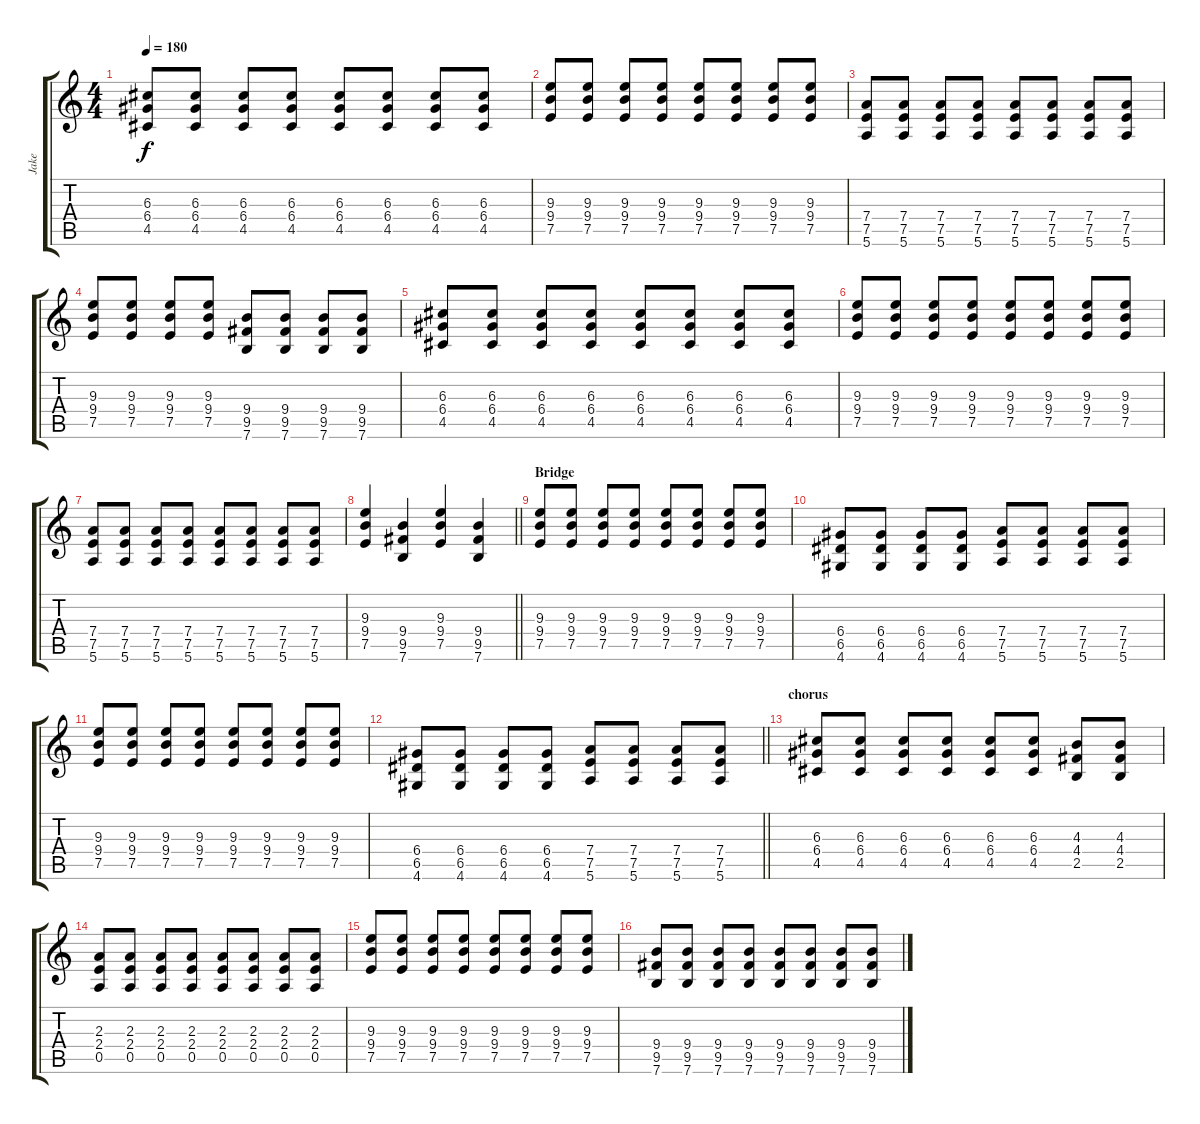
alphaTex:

\track ("Jake" "Jake") {instrument overdrivenguitar}
\staff {score tabs}
\tuning (E4 B3 G3 D3 A2 E2) {hide}
\ts (4 4)
\tempo 180
\clef g2
\ks c
(6.3 6.4 4.5).8{dy f} (6.3 6.4 4.5).8 (6.3 6.4 4.5).8 (6.3 6.4 4.5).8 (6.3 6.4 4.5).8 (6.3 6.4 4.5).8 (6.3 6.4 4.5).8 (6.3 6.4 4.5).8 |
(9.3 9.4 7.5).8 (9.3 9.4 7.5).8 (9.3 9.4 7.5).8 (9.3 9.4 7.5).8 (9.3 9.4 7.5).8 (9.3 9.4 7.5).8 (9.3 9.4 7.5).8 (9.3 9.4 7.5).8 |
(7.4 7.5 5.6).8 (7.4 7.5 5.6).8 (7.4 7.5 5.6).8 (7.4 7.5 5.6).8 (7.4 7.5 5.6).8 (7.4 7.5 5.6).8 (7.4 7.5 5.6).8 (7.4 7.5 5.6).8 |
(9.3 9.4 7.5).8 (9.3 9.4 7.5).8 (9.3 9.4 7.5).8 (9.3 9.4 7.5).8 (9.4 9.5 7.6).8 (9.4 9.5 7.6).8 (9.4 9.5 7.6).8 (9.4 9.5 7.6).8 |
(6.3 6.4 4.5).8 (6.3 6.4 4.5).8 (6.3 6.4 4.5).8 (6.3 6.4 4.5).8 (6.3 6.4 4.5).8 (6.3 6.4 4.5).8 (6.3 6.4 4.5).8 (6.3 6.4 4.5).8 |
(9.3 9.4 7.5).8 (9.3 9.4 7.5).8 (9.3 9.4 7.5).8 (9.3 9.4 7.5).8 (9.3 9.4 7.5).8 (9.3 9.4 7.5).8 (9.3 9.4 7.5).8 (9.3 9.4 7.5).8 |
(7.4 7.5 5.6).8 (7.4 7.5 5.6).8 (7.4 7.5 5.6).8 (7.4 7.5 5.6).8 (7.4 7.5 5.6).8 (7.4 7.5 5.6).8 (7.4 7.5 5.6).8 (7.4 7.5 5.6).8 |
\barLineRight lightlight
(9.3 9.4 7.5).4 (9.4 9.5 7.6).4 (9.3 9.4 7.5).4 (9.4 9.5 7.6).4 |
\section ("" "Bridge")
(9.3 9.4 7.5).8 (9.3 9.4 7.5).8 (9.3 9.4 7.5).8 (9.3 9.4 7.5).8 (9.3 9.4 7.5).8 (9.3 9.4 7.5).8 (9.3 9.4 7.5).8 (9.3 9.4 7.5).8 |
(6.4 6.5 4.6).8 (6.4 6.5 4.6).8 (6.4 6.5 4.6).8 (6.4 6.5 4.6).8 (7.4 7.5 5.6).8 (7.4 7.5 5.6).8 (7.4 7.5 5.6).8 (7.4 7.5 5.6).8 |
(9.3 9.4 7.5).8 (9.3 9.4 7.5).8 (9.3 9.4 7.5).8 (9.3 9.4 7.5).8 (9.3 9.4 7.5).8 (9.3 9.4 7.5).8 (9.3 9.4 7.5).8 (9.3 9.4 7.5).8 |
\barLineRight lightlight
(6.4 6.5 4.6).8 (6.4 6.5 4.6).8 (6.4 6.5 4.6).8 (6.4 6.5 4.6).8 (7.4 7.5 5.6).8 (7.4 7.5 5.6).8 (7.4 7.5 5.6).8 (7.4 7.5 5.6).8 |
\section ("" "chorus")
(6.3 6.4 4.5).8 (6.3 6.4 4.5).8 (6.3 6.4 4.5).8 (6.3 6.4 4.5).8 (6.3 6.4 4.5).8 (6.3 6.4 4.5).8 (4.3 4.4 2.5).8 (4.3 4.4 2.5).8 |
(2.3 2.4 0.5).8 (2.3 2.4 0.5).8 (2.3 2.4 0.5).8 (2.3 2.4 0.5).8 (2.3 2.4 0.5).8 (2.3 2.4 0.5).8 (2.3 2.4 0.5).8 (2.3 2.4 0.5).8 |
(9.3 9.4 7.5).8 (9.3 9.4 7.5).8 (9.3 9.4 7.5).8 (9.3 9.4 7.5).8 (9.3 9.4 7.5).8 (9.3 9.4 7.5).8 (9.3 9.4 7.5).8 (9.3 9.4 7.5).8 |
(9.4 9.5 7.6).8 (9.4 9.5 7.6).8 (9.4 9.5 7.6).8 (9.4 9.5 7.6).8 (9.4 9.5 7.6).8 (9.4 9.5 7.6).8 (9.4 9.5 7.6).8 (9.4 9.5 7.6).8
